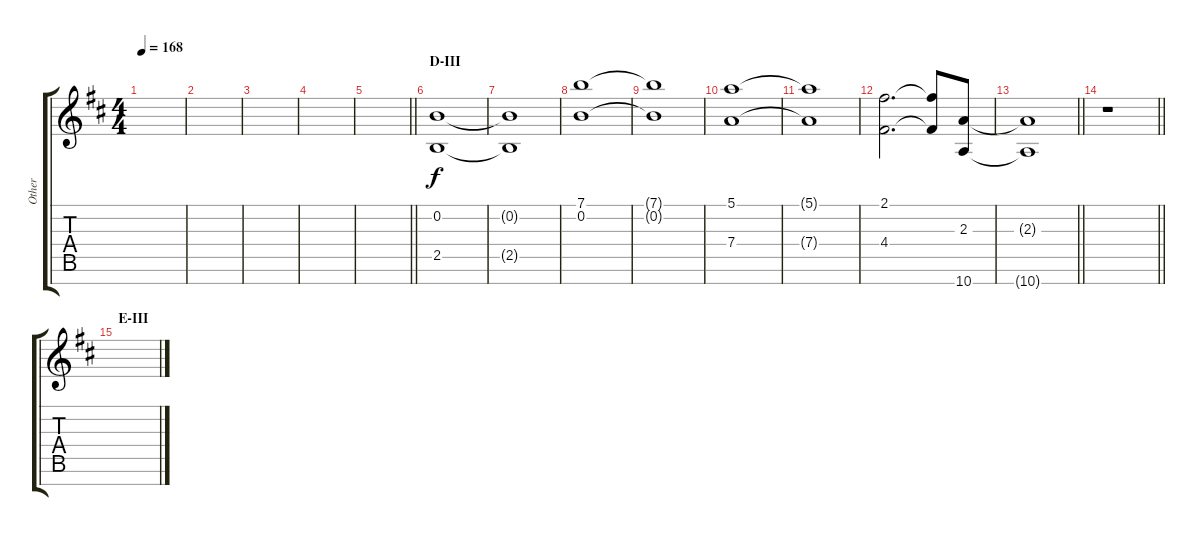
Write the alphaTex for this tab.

\track ("Other" "Other") {instrument lead2sawtooth}
\staff {score tabs}
\tuning (E5 B4 G4 D4 A3 E3 B2) {hide}
\ts (4 4)
\tempo 168
\clef g2
\ks d
|
|
|
|
\barLineRight lightlight
|
\section ("" "D-III")
(0.2 2.5).1 |
(0.2{t} 2.5{t}).1 |
(7.1 0.2).1 |
(7.1{t} 0.2{t}).1 |
(5.1 7.4).1 |
(5.1{t} 7.4{t}).1 |
(2.1 4.4).2{d} (2.1{t} 4.4{t}).8 (2.3 10.7).8 |
\barLineRight lightlight
(2.3{t} 10.7{t}).1 |
\barLineRight lightlight
r.1 |
\section ("" "E-III")
